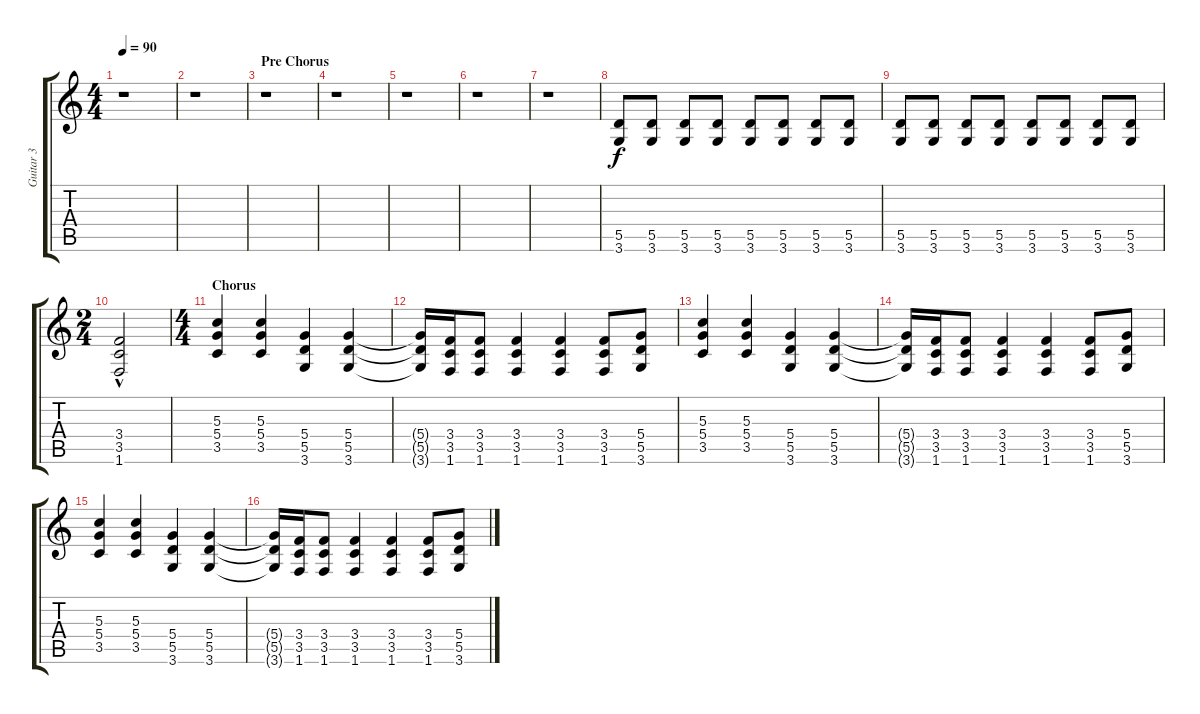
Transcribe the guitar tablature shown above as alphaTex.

\track ("Guitar 3" "Guitar 3") {instrument distortionguitar}
\staff {score tabs}
\tuning (E4 B3 G3 D3 A2 E2) {hide}
\ts (4 4)
\tempo 90
\clef g2
\ks c
r.1{dy f} |
r.1 |
\section ("" "Pre Chorus")
r.1 |
r.1 |
r.1 |
r.1 |
r.1 |
(5.5 3.6).8 (5.5 3.6).8 (5.5 3.6).8 (5.5 3.6).8 (5.5 3.6).8 (5.5 3.6).8 (5.5 3.6).8 (5.5 3.6).8 |
(5.5 3.6).8 (5.5 3.6).8 (5.5 3.6).8 (5.5 3.6).8 (5.5 3.6).8 (5.5 3.6).8 (5.5 3.6).8 (5.5 3.6).8 |
\ts (2 4)
(3.4 3.5{hac} 1.6).2 |
\ts (4 4)
\section ("" "Chorus")
(5.3 5.4 3.5).4 (5.3 5.4 3.5).4 (5.4 5.5 3.6).4 (5.4 5.5 3.6).4 |
(5.4{t} 5.5{t} 3.6{t}).16 (3.4 3.5 1.6).16 (3.4 3.5 1.6).8 (3.4 3.5 1.6).4 (3.4 3.5 1.6).4 (3.4 3.5 1.6).8 (5.4 5.5 3.6).8 |
(5.3 5.4 3.5).4 (5.3 5.4 3.5).4 (5.4 5.5 3.6).4 (5.4 5.5 3.6).4 |
(5.4{t} 5.5{t} 3.6{t}).16 (3.4 3.5 1.6).16 (3.4 3.5 1.6).8 (3.4 3.5 1.6).4 (3.4 3.5 1.6).4 (3.4 3.5 1.6).8 (5.4 5.5 3.6).8 |
(5.3 5.4 3.5).4 (5.3 5.4 3.5).4 (5.4 5.5 3.6).4 (5.4 5.5 3.6).4 |
(5.4{t} 5.5{t} 3.6{t}).16 (3.4 3.5 1.6).16 (3.4 3.5 1.6).8 (3.4 3.5 1.6).4 (3.4 3.5 1.6).4 (3.4 3.5 1.6).8 (5.4 5.5 3.6).8
